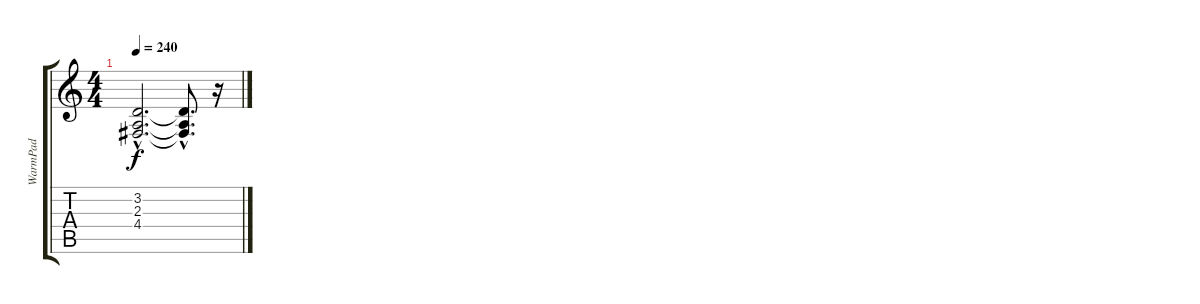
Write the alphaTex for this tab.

\track ("WarmPad" "WarmPad") {instrument pad2warm}
\staff {score tabs}
\tuning (E4 B3 G3 D3 A2 E2) {hide}
\ts (4 4)
\tempo 240
\clef g2
\ks c
(3.2{hac t} 2.3{hac t} 4.4{hac t}).2{d dy f} (3.2{hac t} 2.3{hac t} 4.4{hac t}).8{d} r.16
